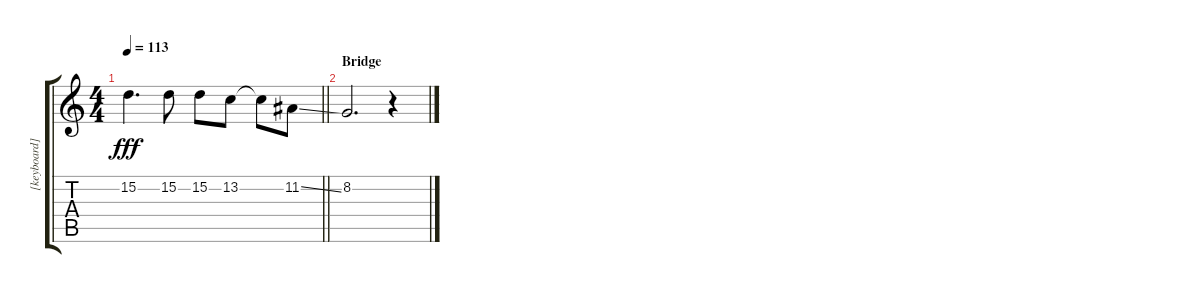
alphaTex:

\track ("[keyboard]" "[keyboard]") {instrument stringensemble1}
\staff {score tabs}
\tuning (E4 B3 G3 D3 A2 E2) {hide}
\ts (4 4)
\tempo 113
\clef g2
\barLineRight lightlight
\ks c
15.2{t}.4{d dy fff} 15.2.8 15.2.8 13.2.8 13.2{t}.8 11.2{ss}.8 |
\section ("" "Bridge")
8.2.2{d} r.4
